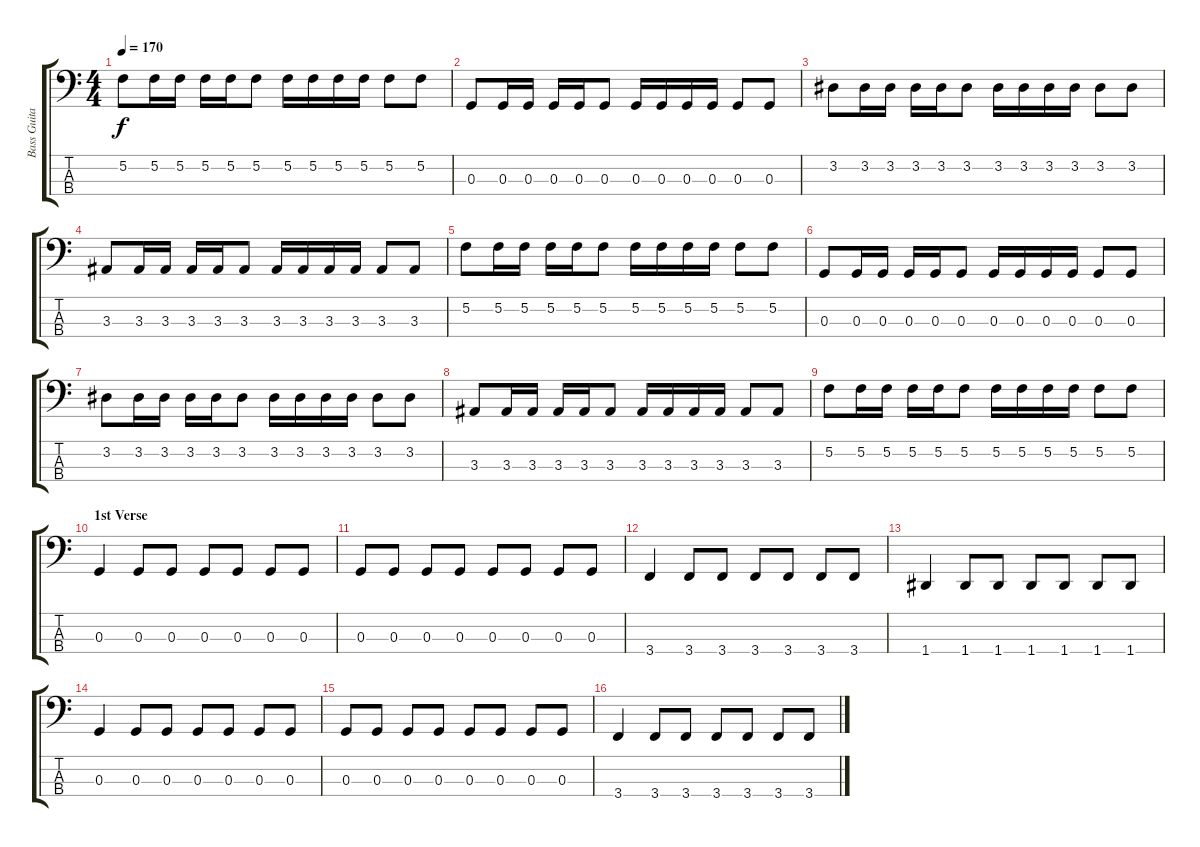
\track ("Bass Guitar" "Bass Guita") {instrument electricbasspick}
\staff {score tabs}
\tuning (F2 C2 G1 D1) {hide}
\ts (4 4)
\tempo 170
\clef f4
\ks c
5.2.8{dy f} 5.2.16 5.2.16 5.2.16 5.2.16 5.2.8 5.2.16 5.2.16 5.2.16 5.2.16 5.2.8 5.2.8 |
0.3.8 0.3.16 0.3.16 0.3.16 0.3.16 0.3.8 0.3.16 0.3.16 0.3.16 0.3.16 0.3.8 0.3.8 |
3.2.8 3.2.16 3.2.16 3.2.16 3.2.16 3.2.8 3.2.16 3.2.16 3.2.16 3.2.16 3.2.8 3.2.8 |
3.3.8 3.3.16 3.3.16 3.3.16 3.3.16 3.3.8 3.3.16 3.3.16 3.3.16 3.3.16 3.3.8 3.3.8 |
5.2.8 5.2.16 5.2.16 5.2.16 5.2.16 5.2.8 5.2.16 5.2.16 5.2.16 5.2.16 5.2.8 5.2.8 |
0.3.8 0.3.16 0.3.16 0.3.16 0.3.16 0.3.8 0.3.16 0.3.16 0.3.16 0.3.16 0.3.8 0.3.8 |
3.2.8 3.2.16 3.2.16 3.2.16 3.2.16 3.2.8 3.2.16 3.2.16 3.2.16 3.2.16 3.2.8 3.2.8 |
3.3.8 3.3.16 3.3.16 3.3.16 3.3.16 3.3.8 3.3.16 3.3.16 3.3.16 3.3.16 3.3.8 3.3.8 |
5.2.8 5.2.16 5.2.16 5.2.16 5.2.16 5.2.8 5.2.16 5.2.16 5.2.16 5.2.16 5.2.8 5.2.8 |
\section ("" "1st Verse")
0.3.4 0.3.8 0.3.8 0.3.8 0.3.8 0.3.8 0.3.8 |
0.3.8 0.3.8 0.3.8 0.3.8 0.3.8 0.3.8 0.3.8 0.3.8 |
3.4.4 3.4.8 3.4.8 3.4.8 3.4.8 3.4.8 3.4.8 |
1.4.4 1.4.8 1.4.8 1.4.8 1.4.8 1.4.8 1.4.8 |
0.3.4 0.3.8 0.3.8 0.3.8 0.3.8 0.3.8 0.3.8 |
0.3.8 0.3.8 0.3.8 0.3.8 0.3.8 0.3.8 0.3.8 0.3.8 |
3.4.4 3.4.8 3.4.8 3.4.8 3.4.8 3.4.8 3.4.8
